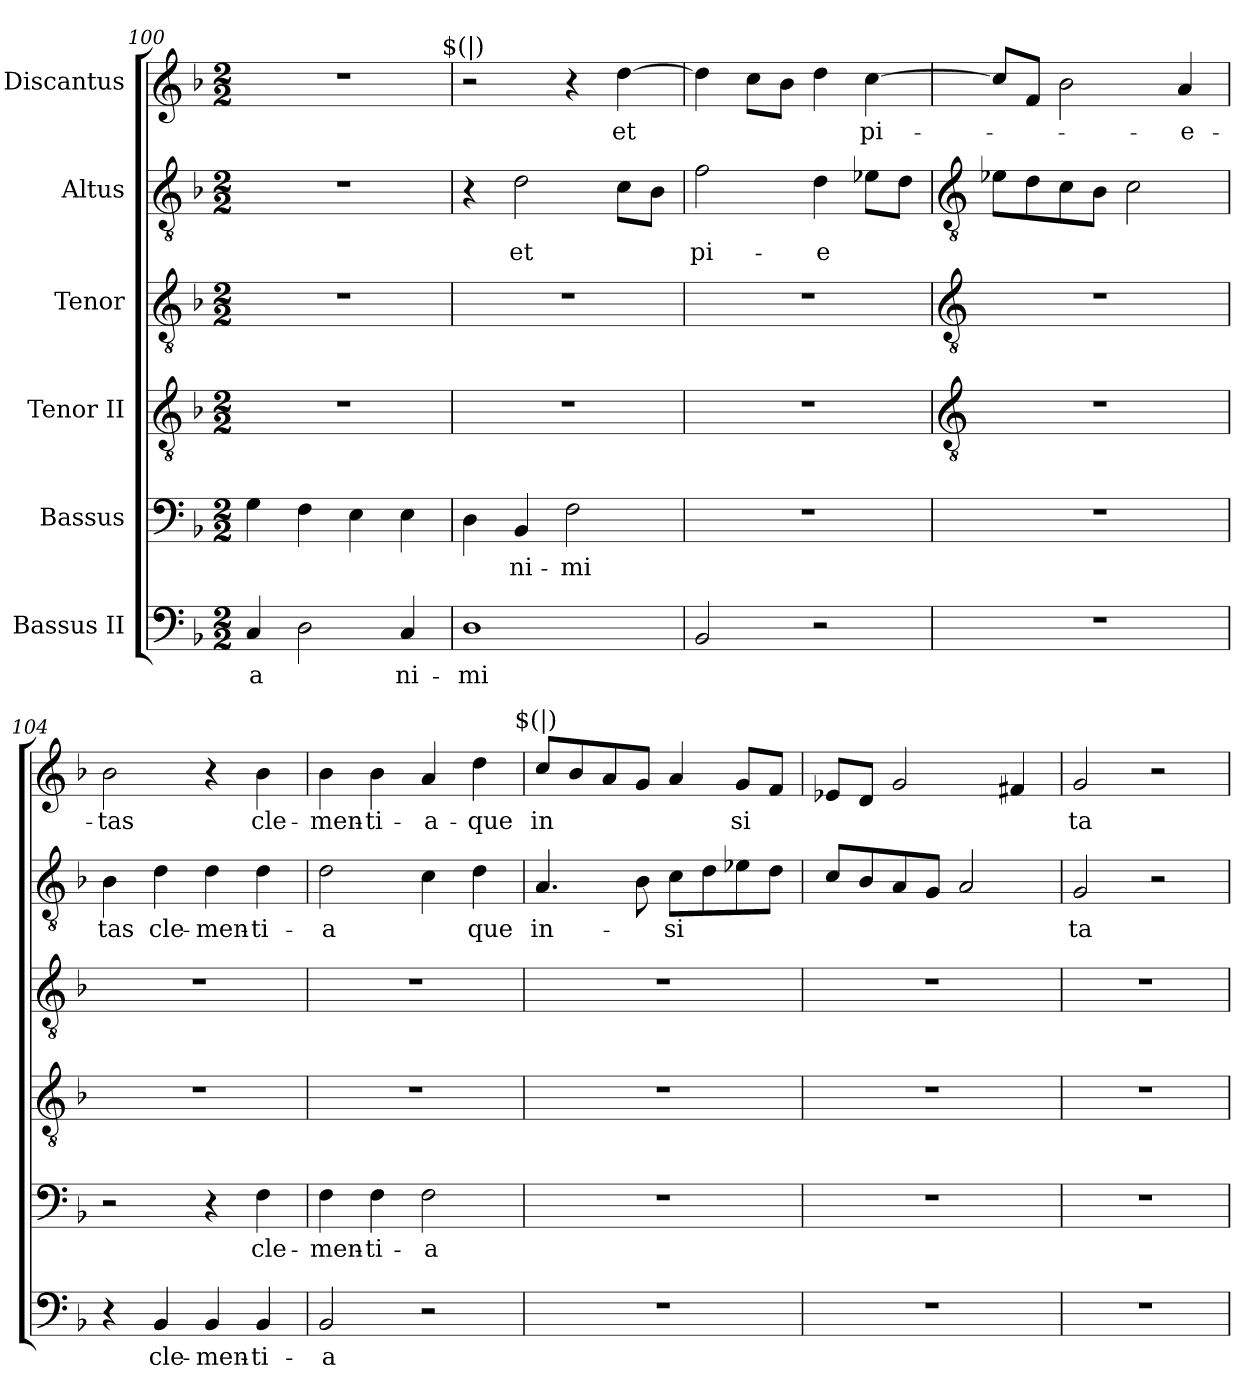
**kern	**text	**kern	**text	**kern	**kern	**kern	**text	**kern	**text
*part6	*part6	*part5	*part5	*part4	*part3	*part2	*part2	*part1	*part1
*staff6	*staff6	*staff5	*staff5	*staff4	*staff3	*staff2	*staff2	*staff1	*staff1
*I"Bassus II	*	*I"Bassus	*	*I"Tenor II	*I"Tenor	*I"Altus	*	*I"Discantus	*
*clefF4	*	*clefF4	*	*clefGv2	*clefGv2	*clefGv2	*	*clefG2	*
*k[b-]	*	*k[b-]	*	*k[b-]	*k[b-]	*k[b-]	*	*k[b-]	*
*F:	*	*F:	*	*F:	*F:	*F:	*	*F:	*
*M2/2	*	*M2/2	*	*M2/2	*M2/2	*M2/2	*	*M2/2	*
=100	=100	=100	=100	=100	=100	=100	=100	=100	=100
!	!LO:LY:b	!	!	!	!	!	!	!	!
4C	a	4G	.	1r	1r	1r	.	1r	.
2D	.	4F	.	.	.	.	.	.	.
.	.	4E	.	.	.	.	.	.	.
!	!LO:LY:b	!	!	!	!	!	!	!	!
4C	ni-	4E	.	.	.	.	.	.	.
=101	=101	=101	=101	=101	=101	=101	=101	=101	=101
!	!	!	!	!	!	!	!	!LO:TX:a:cj:t=$(|)	!
!	!LO:LY:b	!	!	!	!	!	!	!	!
1D	-mi	4D	.	1r	1r	4r	.	2r	.
!	!	!	!LO:LY:b	!	!	!	!LO:LY:b	!	!
.	.	4BB-	ni-	.	.	2d	et	.	.
!	!	!	!LO:LY:b	!	!	!	!	!	!
.	.	2F	-mi	.	.	.	.	4r	.
!	!	!	!	!	!	!	!	!	!LO:LY:b
.	.	.	.	.	.	8cL	.	[4dd	et
.	.	.	.	.	.	8B-J	.	.	.
=102	=102	=102	=102	=102	=102	=102	=102	=102	=102
!	!	!	!	!	!	!	!LO:LY:b	!	!
2BB-	.	1r	.	1r	1r	2f	pi-	4dd]	.
.	.	.	.	.	.	.	.	8ccL	.
.	.	.	.	.	.	.	.	8b-J	.
!	!	!	!	!	!	!	!LO:LY:b	!	!
2r	.	.	.	.	.	4d	-e	4dd	.
!	!	!	!	!	!	!	!	!	!LO:LY:b
.	.	.	.	.	.	8e-XL	.	[4cc	pi-
.	.	.	.	.	.	8dJ	.	.	.
!!LO:LB:g=z
=103	=103	=103	=103	=103	=103	=103	=103	=103	=103
*	*	*	*	*clefGv2	*clefGv2	*clefGv2	*	*	*
1r	.	1r	.	1r	1r	8e-L	.	8ccL]	.
.	.	.	.	.	.	8d	.	8fJ	.
.	.	.	.	.	.	8c	.	2b-	.
.	.	.	.	.	.	8B-J	.	.	.
.	.	.	.	.	.	2c	.	.	.
!	!	!	!	!	!	!	!	!	!LO:LY:b
.	.	.	.	.	.	.	.	4a	-e-
=104	=104	=104	=104	=104	=104	=104	=104	=104	=104
!	!	!	!	!	!	!	!LO:LY:b	!	!LO:LY:b
4r	.	2r	.	1r	1r	4B-	tas	2b-	-tas
!	!LO:LY:b	!	!	!	!	!	!LO:LY:b	!	!
4BB-	cle-	.	.	.	.	4d	cle-	.	.
!	!LO:LY:b	!	!	!	!	!	!LO:LY:b	!	!
4BB-	-men-	4r	.	.	.	4d	-men-	4r	.
!	!LO:LY:b	!	!LO:LY:b	!	!	!	!LO:LY:b	!	!LO:LY:b
4BB-	-ti-	4F	cle-	.	.	4d	-ti-	4b-	cle-
=105	=105	=105	=105	=105	=105	=105	=105	=105	=105
!	!LO:LY:b	!	!LO:LY:b	!	!	!	!LO:LY:b	!	!LO:LY:b
2BB-	-a	4F	-men-	1r	1r	2d	-a	4b-	-men-
!	!	!	!LO:LY:b	!	!	!	!	!	!LO:LY:b
.	.	4F	-ti-	.	.	.	.	4b-	-ti-
!	!	!	!LO:LY:b	!	!	!	!LO:LY:b	!	!LO:LY:b
2r	.	2F	-a	.	.	4c	-	4a	-a-
!	!	!	!	!	!	!	!LO:LY:b	!	!LO:LY:b
.	.	.	.	.	.	4d	que	4dd	-que
=106	=106	=106	=106	=106	=106	=106	=106	=106	=106
!	!	!	!	!	!	!	!	!LO:TX:a:cj:t=$(|)	!
!	!	!	!	!	!	!	!LO:LY:b	!	!LO:LY:b
1r	.	1r	.	1r	1r	4.A	in-	8ccL	in
.	.	.	.	.	.	.	.	8b-	.
.	.	.	.	.	.	.	.	8a	.
.	.	.	.	.	.	8B-	.	8gJ	.
!	!	!	!	!	!	!	!LO:LY:b	!	!
.	.	.	.	.	.	8cL	-si	4a	.
.	.	.	.	.	.	8d	.	.	.
!	!	!	!	!	!	!	!	!	!LO:LY:b
.	.	.	.	.	.	8e-	.	8gL	si
.	.	.	.	.	.	8dJ	.	8fJ	.
=107	=107	=107	=107	=107	=107	=107	=107	=107	=107
!	!	!	!	!	!	!	!LO:LY:b	!	!
1r	.	1r	.	1r	1r	8cL	-	8e-L	.
.	.	.	.	.	.	8B-	.	8dJ	.
.	.	.	.	.	.	8A	.	2g	.
.	.	.	.	.	.	8GJ	.	.	.
.	.	.	.	.	.	2A	.	.	.
.	.	.	.	.	.	.	.	4f#	.
=108	=108	=108	=108	=108	=108	=108	=108	=108	=108
!	!	!	!	!	!	!	!LO:LY:b	!	!LO:LY:b
1r	.	1r	.	1r	1r	2G	ta	2g	ta
.	.	.	.	.	.	2r	.	2r	.
=	=	=	=	=	=	=	=	=	=
*-	*-	*-	*-	*-	*-	*-	*-	*-	*-
